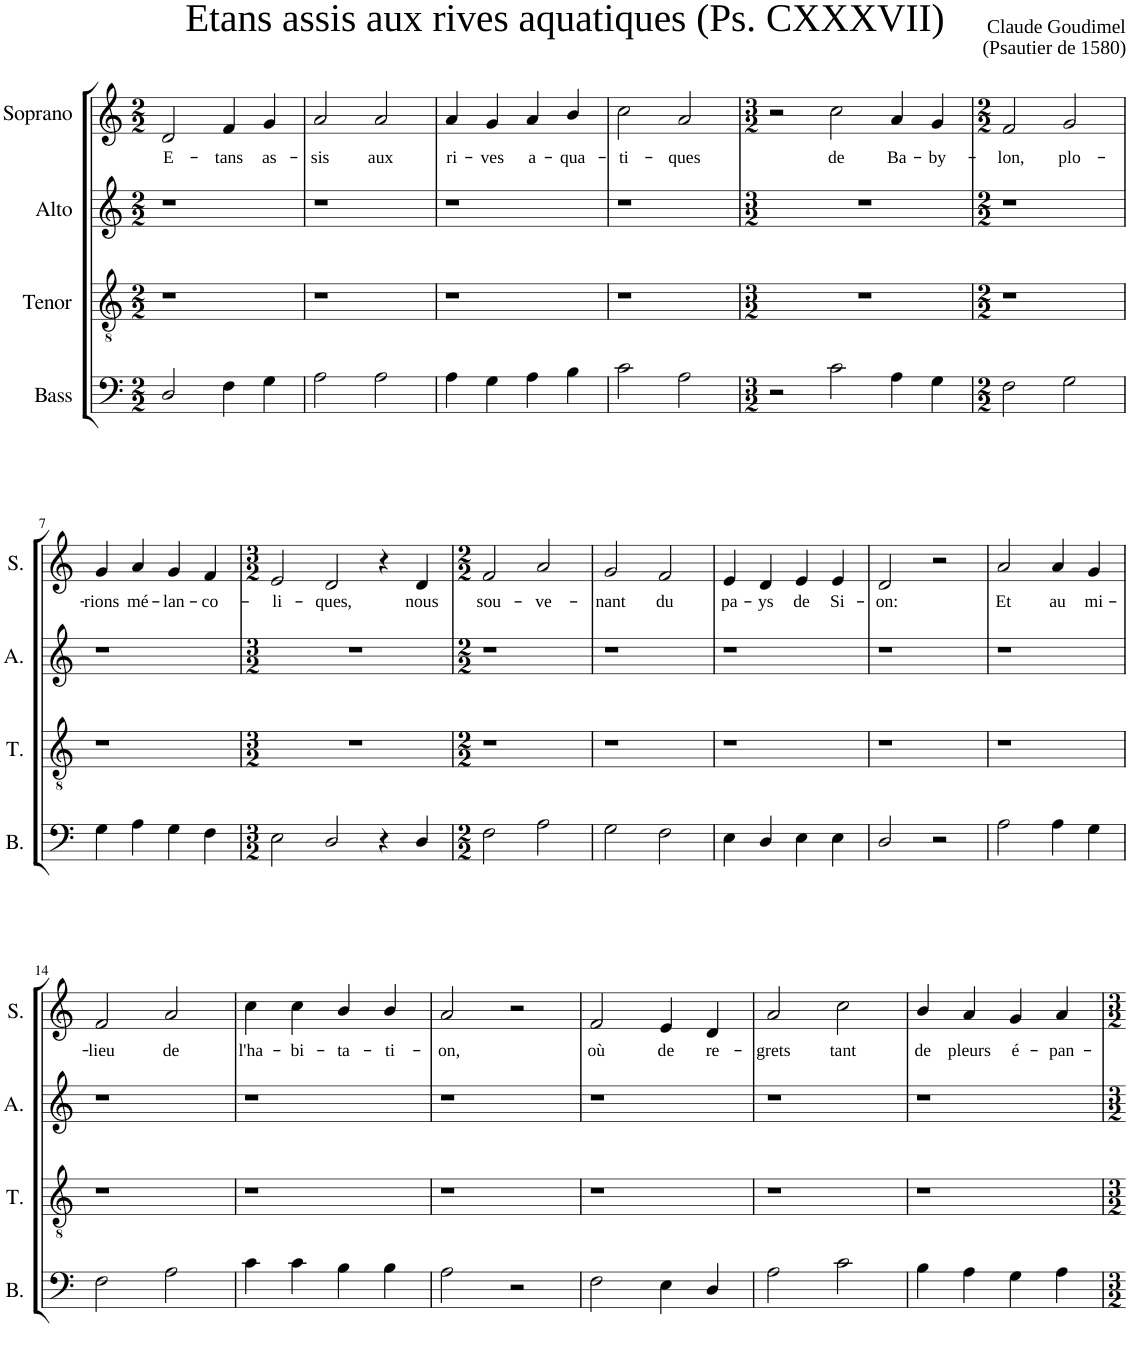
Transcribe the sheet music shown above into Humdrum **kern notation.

**kern	**kern	**kern	**kern	**text
*part4	*part3	*part2	*part1	*part1
*staff4	*staff3	*staff2	*staff1	*staff1
*I"Bass	*I"Tenor	*I"Alto	*I"Soprano	*
*I'B.	*I'T.	*I'A.	*I'S.	*
*clefF4	*clefGv2	*clefG2	*clefG2	*
*	*Trd7c12	*	*	*
*k[]	*k[]	*k[]	*k[]	*
*M2/2	*M2/2	*M2/2	*M2/2	*
=1	=1	=1	=1	=1
!	!	!	!	!LO:LY:b
2D/	1r	1r	2d/	E-
!	!	!	!	!LO:LY:b
4F\	.	.	4f/	-tans
!	!	!	!	!LO:LY:b
4G\	.	.	4g/	as-
=2	=2	=2	=2	=2
!	!	!	!	!LO:LY:b
2A\	1r	1r	2a/	-sis
!	!	!	!	!LO:LY:b
2A\	.	.	2a/	aux
=3	=3	=3	=3	=3
!	!	!	!	!LO:LY:b
4A\	1r	1r	4a/	ri-
!	!	!	!	!LO:LY:b
4G\	.	.	4g/	-ves
!	!	!	!	!LO:LY:b
4A\	.	.	4a/	a-
!	!	!	!	!LO:LY:b
4B\	.	.	4b/	-qua-
=4	=4	=4	=4	=4
!	!	!	!	!LO:LY:b
2c\	1r	1r	2cc\	-ti-
!	!	!	!	!LO:LY:b
2A\	.	.	2a/	-ques
=5	=5	=5	=5	=5
*M3/2	*M3/2	*M3/2	*M3/2	*
2r	1.r	1.r	2r	.
!	!	!	!	!LO:LY:b
2c\	.	.	2cc\	de
!	!	!	!	!LO:LY:b
4A\	.	.	4a/	Ba-
!	!	!	!	!LO:LY:b
4G\	.	.	4g/	-by-
=6	=6	=6	=6	=6
*M2/2	*M2/2	*M2/2	*M2/2	*
!	!	!	!	!LO:LY:b
2F\	1r	1r	2f/	-lon,
!	!	!	!	!LO:LY:b
2G\	.	.	2g/	plo-
!!LO:LB:g=z
=7	=7	=7	=7	=7
!	!	!	!	!LO:LY:b
4G\	1r	1r	4g/	-rions
!	!	!	!	!LO:LY:b
4A\	.	.	4a/	mé-
!	!	!	!	!LO:LY:b
4G\	.	.	4g/	-lan-
!	!	!	!	!LO:LY:b
4F\	.	.	4f/	-co-
=8	=8	=8	=8	=8
*M3/2	*M3/2	*M3/2	*M3/2	*
!	!	!	!	!LO:LY:b
2E\	1.r	1.r	2e/	-li-
!	!	!	!	!LO:LY:b
2D/	.	.	2d/	-ques,
4r	.	.	4r	.
!	!	!	!	!LO:LY:b
4D/	.	.	4d/	nous
=9	=9	=9	=9	=9
*M2/2	*M2/2	*M2/2	*M2/2	*
!	!	!	!	!LO:LY:b
2F\	1r	1r	2f/	sou-
!	!	!	!	!LO:LY:b
2A\	.	.	2a/	-ve-
=10	=10	=10	=10	=10
!	!	!	!	!LO:LY:b
2G\	1r	1r	2g/	-nant
!	!	!	!	!LO:LY:b
2F\	.	.	2f/	du
=11	=11	=11	=11	=11
!	!	!	!	!LO:LY:b
4E\	1r	1r	4e/	pa-
!	!	!	!	!LO:LY:b
4D/	.	.	4d/	-ys
!	!	!	!	!LO:LY:b
4E\	.	.	4e/	de
!	!	!	!	!LO:LY:b
4E\	.	.	4e/	Si-
=12	=12	=12	=12	=12
!	!	!	!	!LO:LY:b
2D/	1r	1r	2d/	-on:
2r	.	.	2r	.
=13	=13	=13	=13	=13
!	!	!	!	!LO:LY:b
2A\	1r	1r	2a/	Et
!	!	!	!	!LO:LY:b
4A\	.	.	4a/	au
!	!	!	!	!LO:LY:b
4G\	.	.	4g/	mi-
!!LO:LB:g=z
=14	=14	=14	=14	=14
!	!	!	!	!LO:LY:b
2F\	1r	1r	2f/	-lieu
!	!	!	!	!LO:LY:b
2A\	.	.	2a/	de
=15	=15	=15	=15	=15
!	!	!	!	!LO:LY:b
4c\	1r	1r	4cc\	l'ha-
!	!	!	!	!LO:LY:b
4c\	.	.	4cc\	-bi-
!	!	!	!	!LO:LY:b
4B\	.	.	4b/	-ta-
!	!	!	!	!LO:LY:b
4B\	.	.	4b/	-ti-
=16	=16	=16	=16	=16
!	!	!	!	!LO:LY:b
2A\	1r	1r	2a/	-on,
2r	.	.	2r	.
=17	=17	=17	=17	=17
!	!	!	!	!LO:LY:b
2F\	1r	1r	2f/	où
!	!	!	!	!LO:LY:b
4E\	.	.	4e/	de
!	!	!	!	!LO:LY:b
4D/	.	.	4d/	re-
=18	=18	=18	=18	=18
!	!	!	!	!LO:LY:b
2A\	1r	1r	2a/	-grets
!	!	!	!	!LO:LY:b
2c\	.	.	2cc\	tant
=19	=19	=19	=19	=19
!	!	!	!	!LO:LY:b
4B\	1r	1r	4b/	de
!	!	!	!	!LO:LY:b
4A\	.	.	4a/	pleurs
!	!	!	!	!LO:LY:b
4G\	.	.	4g/	é-
!	!	!	!	!LO:LY:b
4A\	.	.	4a/	-pan-
=	=	=	=	=
*-	*-	*-	*-	*-
